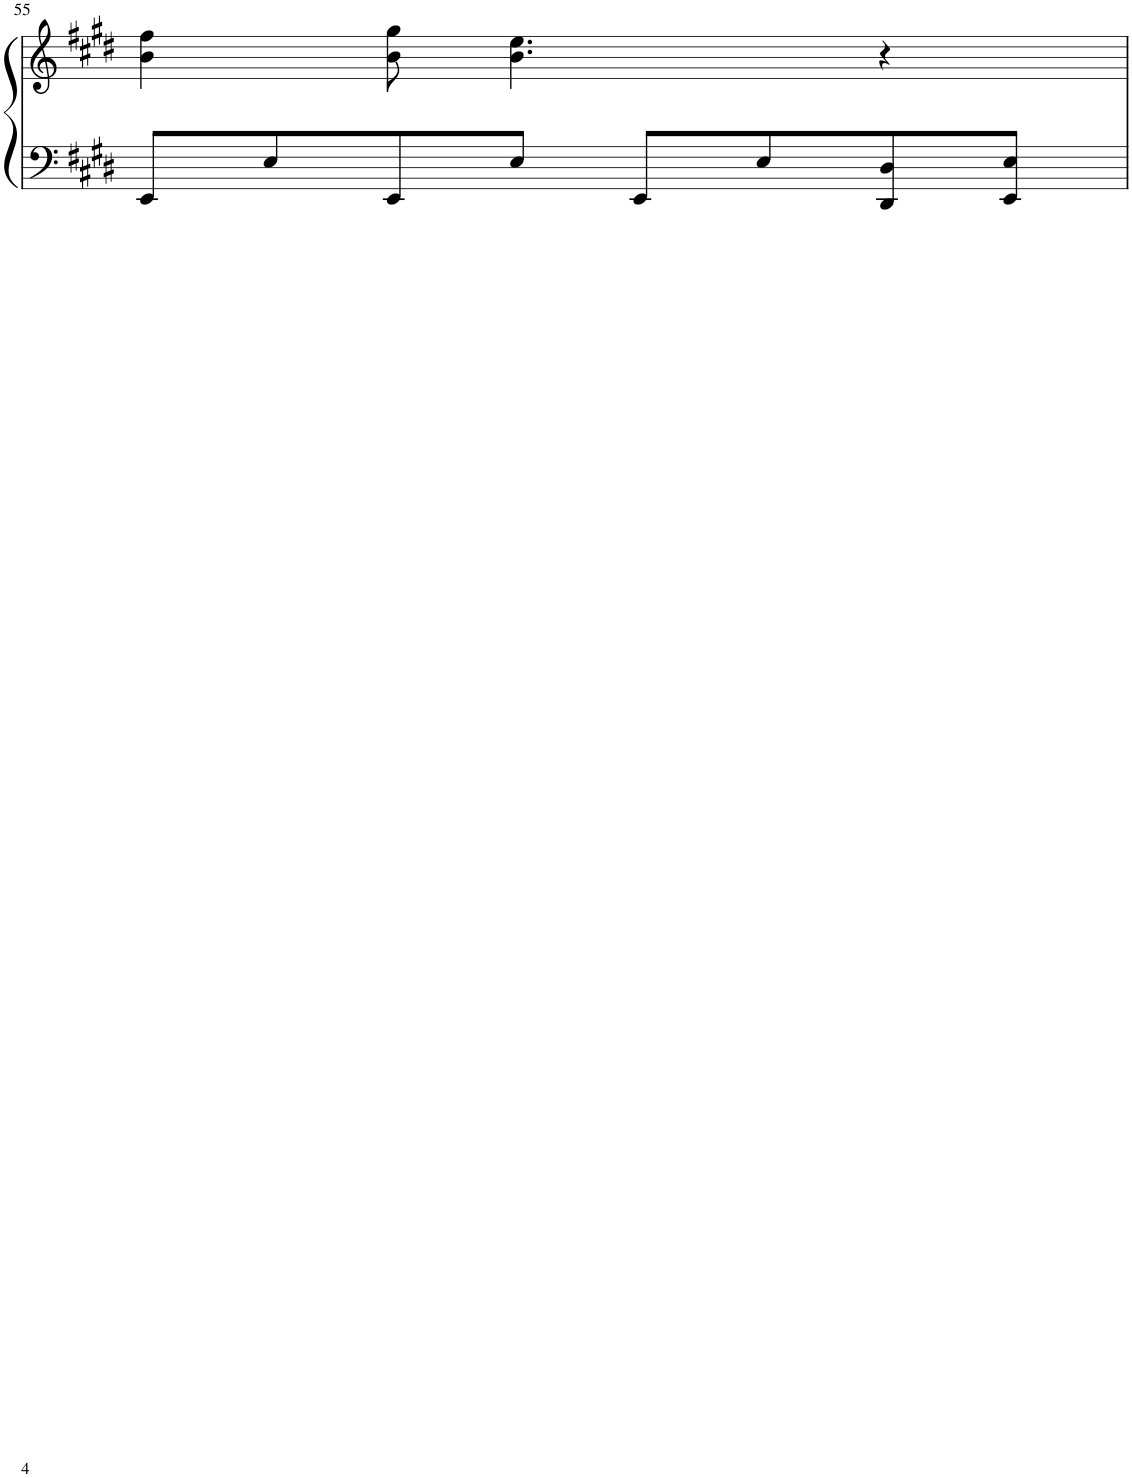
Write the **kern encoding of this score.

**kern	**kern
*part1	*part1
*staff2	*staff1
*I"Piano	*
*I'Pno	*
!!LO:PB:g=z
*clefF4	*clefG2
*k[f#c#g#d#]	*k[f#c#g#d#]
*M2/2	*M2/2
=55	=55
8EE/L	4b\ 4ff#\
8E/	.
8EE/	8b\ 8gg#\
8E/J	4.b\ 4.ee\
8EE/L	.
8E/	.
8DD#/ 8D#/	4r
8EE/ 8E/J	.
=	=
*-	*-
